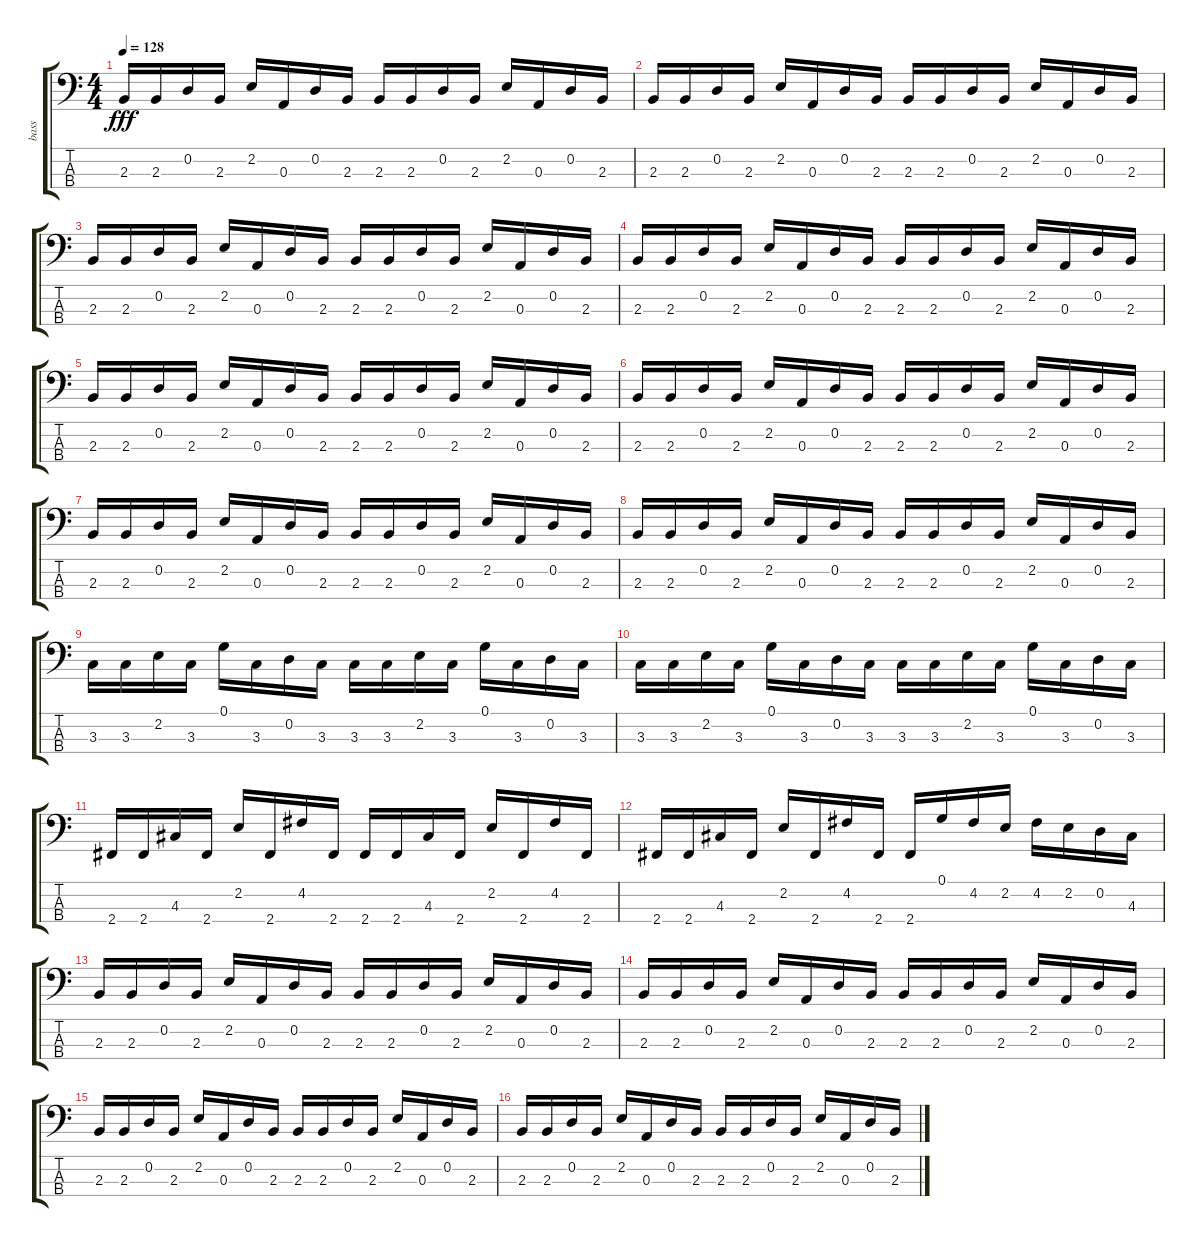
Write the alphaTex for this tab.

\track ("bass" "bass") {instrument electricbassfinger}
\staff {score tabs}
\tuning (G2 D2 A1 E1) {hide}
\ts (4 4)
\tempo 128
\clef f4
\ks c
2.3.16{dy fff} 2.3.16 0.2.16 2.3.16 2.2.16 0.3.16 0.2.16 2.3.16 2.3.16 2.3.16 0.2.16 2.3.16 2.2.16 0.3.16 0.2.16 2.3.16 |
2.3.16 2.3.16 0.2.16 2.3.16 2.2.16 0.3.16 0.2.16 2.3.16 2.3.16 2.3.16 0.2.16 2.3.16 2.2.16 0.3.16 0.2.16 2.3.16 |
2.3.16 2.3.16 0.2.16 2.3.16 2.2.16 0.3.16 0.2.16 2.3.16 2.3.16 2.3.16 0.2.16 2.3.16 2.2.16 0.3.16 0.2.16 2.3.16 |
2.3.16 2.3.16 0.2.16 2.3.16 2.2.16 0.3.16 0.2.16 2.3.16 2.3.16 2.3.16 0.2.16 2.3.16 2.2.16 0.3.16 0.2.16 2.3.16 |
2.3.16 2.3.16 0.2.16 2.3.16 2.2.16 0.3.16 0.2.16 2.3.16 2.3.16 2.3.16 0.2.16 2.3.16 2.2.16 0.3.16 0.2.16 2.3.16 |
2.3.16 2.3.16 0.2.16 2.3.16 2.2.16 0.3.16 0.2.16 2.3.16 2.3.16 2.3.16 0.2.16 2.3.16 2.2.16 0.3.16 0.2.16 2.3.16 |
2.3.16 2.3.16 0.2.16 2.3.16 2.2.16 0.3.16 0.2.16 2.3.16 2.3.16 2.3.16 0.2.16 2.3.16 2.2.16 0.3.16 0.2.16 2.3.16 |
2.3.16 2.3.16 0.2.16 2.3.16 2.2.16 0.3.16 0.2.16 2.3.16 2.3.16 2.3.16 0.2.16 2.3.16 2.2.16 0.3.16 0.2.16 2.3.16 |
3.3.16 3.3.16 2.2.16 3.3.16 0.1.16 3.3.16 0.2.16 3.3.16 3.3.16 3.3.16 2.2.16 3.3.16 0.1.16 3.3.16 0.2.16 3.3.16 |
3.3.16 3.3.16 2.2.16 3.3.16 0.1.16 3.3.16 0.2.16 3.3.16 3.3.16 3.3.16 2.2.16 3.3.16 0.1.16 3.3.16 0.2.16 3.3.16 |
2.4.16 2.4.16 4.3.16 2.4.16 2.2.16 2.4.16 4.2.16 2.4.16 2.4.16 2.4.16 4.3.16 2.4.16 2.2.16 2.4.16 4.2.16 2.4.16 |
2.4.16 2.4.16 4.3.16 2.4.16 2.2.16 2.4.16 4.2.16 2.4.16 2.4.16 0.1.16 4.2.16 2.2.16 4.2.16 2.2.16 0.2.16 4.3.16 |
2.3.16 2.3.16 0.2.16 2.3.16 2.2.16 0.3.16 0.2.16 2.3.16 2.3.16 2.3.16 0.2.16 2.3.16 2.2.16 0.3.16 0.2.16 2.3.16 |
2.3.16 2.3.16 0.2.16 2.3.16 2.2.16 0.3.16 0.2.16 2.3.16 2.3.16 2.3.16 0.2.16 2.3.16 2.2.16 0.3.16 0.2.16 2.3.16 |
2.3.16 2.3.16 0.2.16 2.3.16 2.2.16 0.3.16 0.2.16 2.3.16 2.3.16 2.3.16 0.2.16 2.3.16 2.2.16 0.3.16 0.2.16 2.3.16 |
2.3.16 2.3.16 0.2.16 2.3.16 2.2.16 0.3.16 0.2.16 2.3.16 2.3.16 2.3.16 0.2.16 2.3.16 2.2.16 0.3.16 0.2.16 2.3.16
